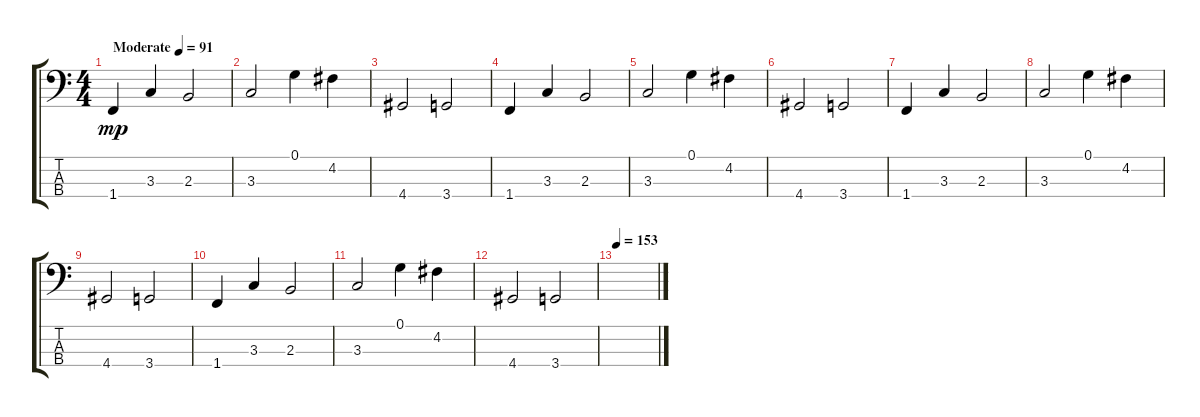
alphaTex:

\track "" {instrument electricbasspick}
\staff {score tabs}
\tuning (G2 D2 A1 E1) {hide}
\ts (4 4)
\tempo (91 "Moderate")
\clef f4
\ks c
1.4.4{dy mp instrument electricbasspick} 3.3.4 2.3.2 |
3.3.2 0.1.4 4.2.4 |
4.4.2 3.4.2 |
1.4.4 3.3.4 2.3.2 |
3.3.2 0.1.4 4.2.4 |
4.4.2 3.4.2 |
1.4.4 3.3.4 2.3.2 |
3.3.2 0.1.4 4.2.4 |
4.4.2 3.4.2 |
1.4.4 3.3.4 2.3.2 |
3.3.2 0.1.4 4.2.4 |
4.4.2 3.4.2 |
\tempo 153
